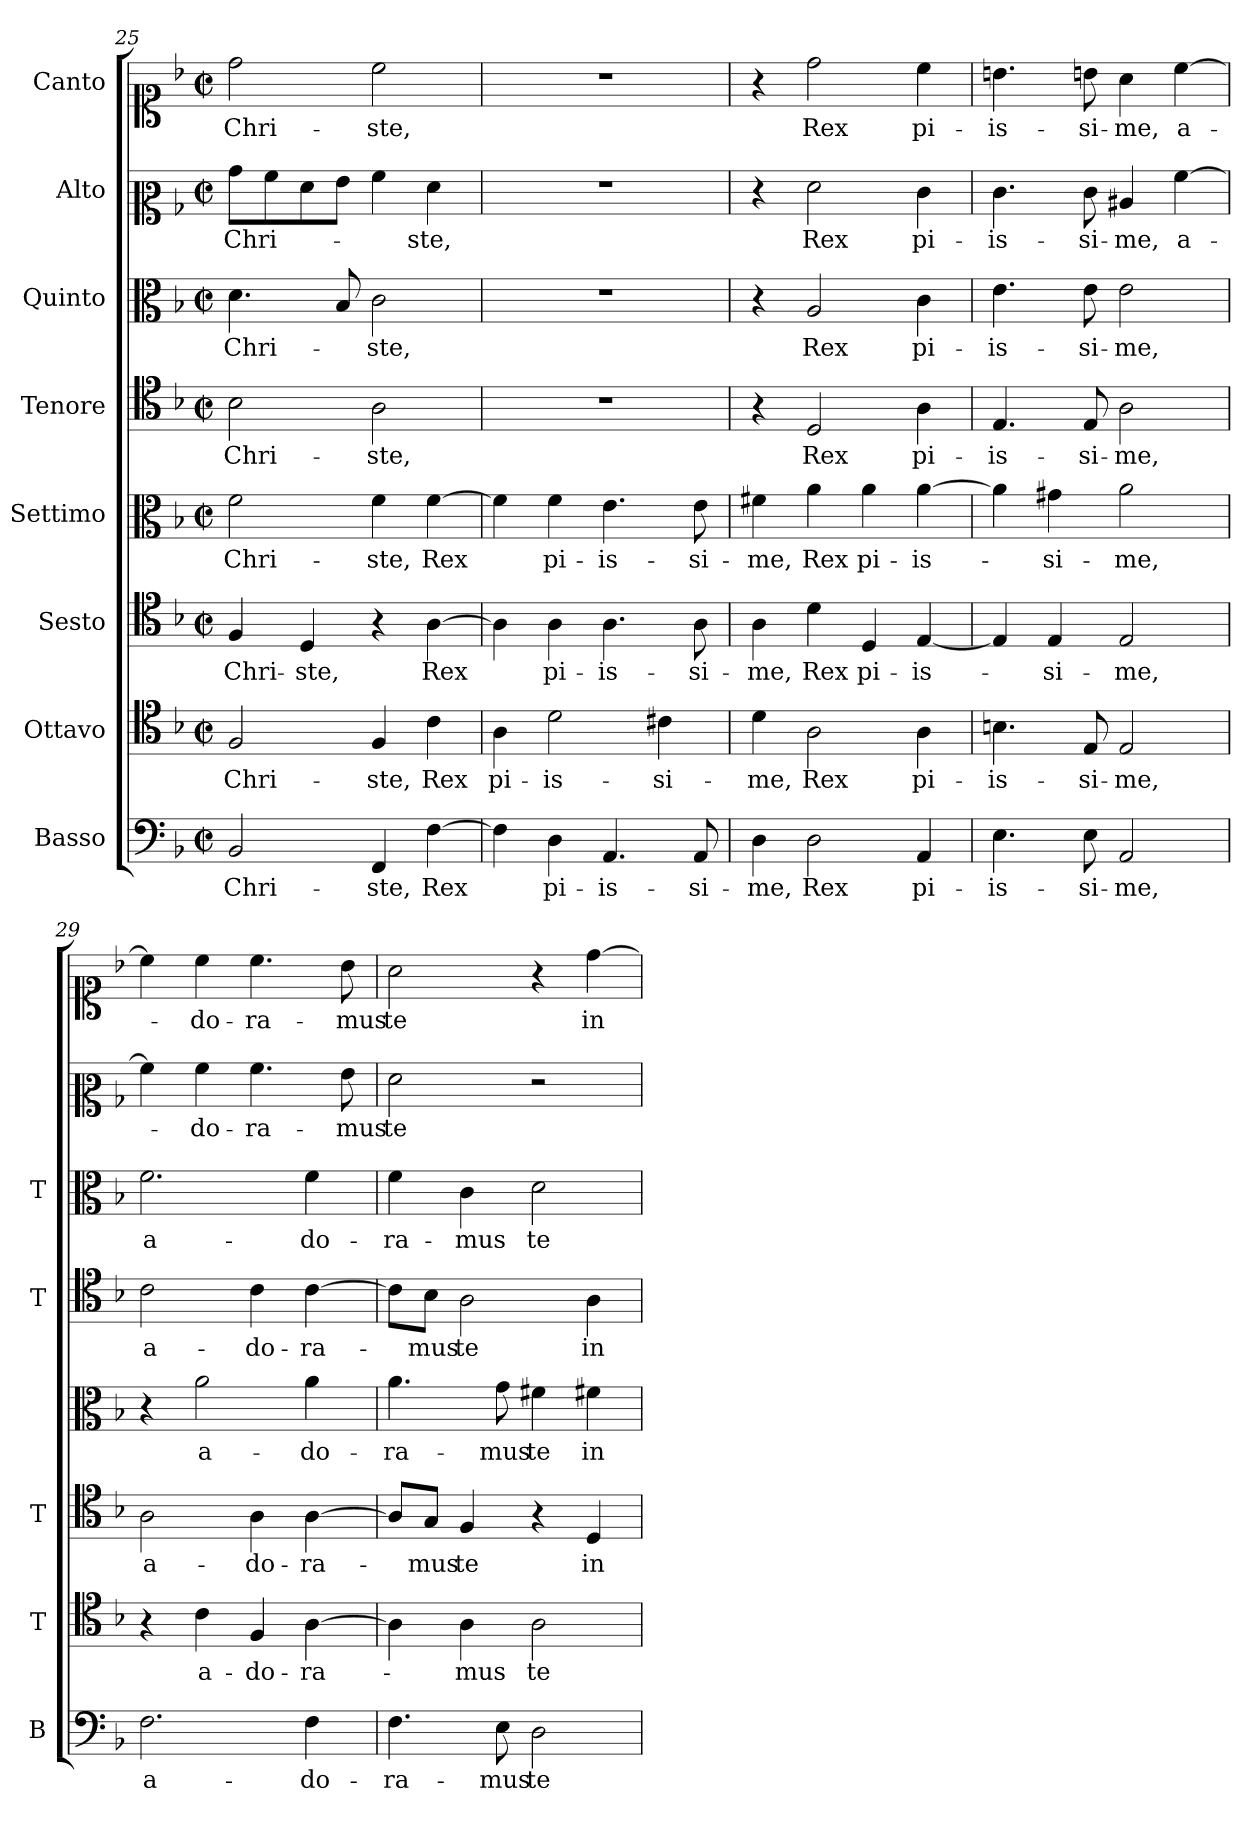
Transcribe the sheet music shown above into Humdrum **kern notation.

**kern	**text	**kern	**text	**kern	**text	**kern	**text	**kern	**text	**kern	**text	**kern	**text	**kern	**text
*part8	*part8	*part7	*part7	*part6	*part6	*part5	*part5	*part4	*part4	*part3	*part3	*part2	*part2	*part1	*part1
*staff8	*staff8	*staff7	*staff7	*staff6	*staff6	*staff5	*staff5	*staff4	*staff4	*staff3	*staff3	*staff2	*staff2	*staff1	*staff1
*I"Basso	*	*I"Ottavo	*	*I"Sesto	*	*I"Settimo	*	*I"Tenore	*	*I"Quinto	*	*I"Alto	*	*I"Canto	*
*I'B	*	*I'T	*	*I'T	*	*	*	*I'T	*	*I'T	*	*	*	*	*
*clefF4	*	*clefC4	*	*clefC4	*	*clefC3	*	*clefC4	*	*clefC3	*	*clefC2	*	*clefC1	*
*k[b-]	*	*k[b-]	*	*k[b-]	*	*k[b-]	*	*k[b-]	*	*k[b-]	*	*k[b-]	*	*k[b-]	*
*F:	*	*F:	*	*F:	*	*F:	*	*F:	*	*F:	*	*F:	*	*F:	*
*M2/2	*	*M2/2	*	*M2/2	*	*M2/2	*	*M2/2	*	*M2/2	*	*M2/2	*	*M2/2	*
*met(c|)	*	*met(c|)	*	*met(c|)	*	*met(c|)	*	*met(c|)	*	*met(c|)	*	*met(c|)	*	*met(c|)	*
=25	=25	=25	=25	=25	=25	=25	=25	=25	=25	=25	=25	=25	=25	=25	=25
!	!LO:LY:b	!	!LO:LY:b	!	!LO:LY:b	!	!LO:LY:b	!	!LO:LY:b	!	!LO:LY:b	!	!LO:LY:b	!	!LO:LY:b
2BB-/	Chri-	2F/	Chri-	4F/	Chri-	2f\	Chri-	2B-\	Chri-	4.d\	Chri-	8b-\L	Chri-	2dd\	Chri-
.	.	.	.	.	.	.	.	.	.	.	.	8a\	.	.	.
!	!	!	!	!	!LO:LY:b	!	!	!	!	!	!	!	!	!	!
.	.	.	.	4D/	-ste,	.	.	.	.	.	.	8f\	.	.	.
.	.	.	.	.	.	.	.	.	.	8B-/	.	8g\J	.	.	.
!	!LO:LY:b	!	!LO:LY:b	!	!	!	!LO:LY:b	!	!LO:LY:b	!	!LO:LY:b	!	!	!	!LO:LY:b
4FF/	-ste,	4F/	-ste,	4r	.	4f\	-ste,	2A\	-ste,	2c\	-ste,	4a\	.	2cc\	-ste,
!	!LO:LY:b	!	!LO:LY:b	!	!LO:LY:b	!	!LO:LY:b	!	!	!	!	!	!LO:LY:b	!	!
[>4F\	Rex	4c\	Rex	[>4A\	Rex	[>4f\	Rex	.	.	.	.	4f\	-ste,	.	.
!!LO:LB:g=z
=26	=26	=26	=26	=26	=26	=26	=26	=26	=26	=26	=26	=26	=26	=26	=26
!	!	!	!LO:LY:b	!	!	!	!	!	!	!	!	!	!	!	!
4F\]	.	4A\	pi-	4A\]	.	4f\]	.	1r	.	1r	.	1r	.	1r	.
!	!LO:LY:b	!	!LO:LY:b	!	!LO:LY:b	!	!LO:LY:b	!	!	!	!	!	!	!	!
4D\	pi-	2d\	-is-	4A\	pi-	4f\	pi-	.	.	.	.	.	.	.	.
!	!LO:LY:b	!	!	!	!LO:LY:b	!	!LO:LY:b	!	!	!	!	!	!	!	!
4.AA/	-is-	.	.	4.A\	-is-	4.e\	-is-	.	.	.	.	.	.	.	.
!	!	!	!LO:LY:b	!	!	!	!	!	!	!	!	!	!	!	!
.	.	4c#X\	-si-	.	.	.	.	.	.	.	.	.	.	.	.
!	!LO:LY:b	!	!	!	!LO:LY:b	!	!LO:LY:b	!	!	!	!	!	!	!	!
8AA/	-si-	.	.	8A\	-si-	8e\	-si-	.	.	.	.	.	.	.	.
=27	=27	=27	=27	=27	=27	=27	=27	=27	=27	=27	=27	=27	=27	=27	=27
!	!LO:LY:b	!	!LO:LY:b	!	!LO:LY:b	!	!LO:LY:b	!	!	!	!	!	!	!	!
4D\	-me,	4d\	-me,	4A\	-me,	4f#X\	-me,	4r	.	4r	.	4r	.	4r	.
!	!LO:LY:b	!	!LO:LY:b	!	!LO:LY:b	!	!LO:LY:b	!	!LO:LY:b	!	!LO:LY:b	!	!LO:LY:b	!	!LO:LY:b
2D\	Rex	2A\	Rex	4d\	Rex	4a\	Rex	2D/	Rex	2A/	Rex	2f\	Rex	2dd\	Rex
!	!	!	!	!	!LO:LY:b	!	!LO:LY:b	!	!	!	!	!	!	!	!
.	.	.	.	4D/	pi-	4a\	pi-	.	.	.	.	.	.	.	.
!	!LO:LY:b	!	!LO:LY:b	!	!LO:LY:b	!	!LO:LY:b	!	!LO:LY:b	!	!LO:LY:b	!	!LO:LY:b	!	!LO:LY:b
4AA/	pi-	4A\	pi-	[<4E/	-is-	[>4a\	-is-	4A\	pi-	4c\	pi-	4e\	pi-	4cc\	pi-
=28	=28	=28	=28	=28	=28	=28	=28	=28	=28	=28	=28	=28	=28	=28	=28
!	!LO:LY:b	!	!LO:LY:b	!	!	!	!	!	!LO:LY:b	!	!LO:LY:b	!	!LO:LY:b	!	!LO:LY:b
4.E\	-is-	4.Bn\	-is-	4E/]	.	4a\]	.	4.E/	-is-	4.e\	-is-	4.e\	-is-	4.bn\	-is-
!	!	!	!	!	!LO:LY:b	!	!LO:LY:b	!	!	!	!	!	!	!	!
.	.	.	.	4E/	-si-	4g#X\	-si-	.	.	.	.	.	.	.	.
!	!LO:LY:b	!	!LO:LY:b	!	!	!	!	!	!LO:LY:b	!	!LO:LY:b	!	!LO:LY:b	!	!LO:LY:b
8E\	-si-	8E/	-si-	.	.	.	.	8E/	-si-	8e\	-si-	8e\	-si-	8bn\	-si-
!	!LO:LY:b	!	!LO:LY:b	!	!LO:LY:b	!	!LO:LY:b	!	!LO:LY:b	!	!LO:LY:b	!	!LO:LY:b	!	!LO:LY:b
2AA/	-me,	2E/	-me,	2E/	-me,	2a\	-me,	2A\	-me,	2e\	-me,	4c#X/	-me,	4a\	-me,
!	!	!	!	!	!	!	!	!	!	!	!	!	!LO:LY:b	!	!LO:LY:b
.	.	.	.	.	.	.	.	.	.	.	.	[>4a\	a-	[>4cc\	a-
=29	=29	=29	=29	=29	=29	=29	=29	=29	=29	=29	=29	=29	=29	=29	=29
!	!LO:LY:b	!	!	!	!LO:LY:b	!	!	!	!LO:LY:b	!	!LO:LY:b	!	!	!	!
2.F\	a-	4r	.	2A\	a-	4r	.	2c\	a-	2.f\	a-	4a\]	.	4cc\]	.
!	!	!	!LO:LY:b	!	!	!	!LO:LY:b	!	!	!	!	!	!LO:LY:b	!	!LO:LY:b
.	.	4c\	a-	.	.	2a\	a-	.	.	.	.	4a\	-do-	4cc\	-do-
!	!	!	!LO:LY:b	!	!LO:LY:b	!	!	!	!LO:LY:b	!	!	!	!LO:LY:b	!	!LO:LY:b
.	.	4F/	-do-	4A\	-do-	.	.	4c\	-do-	.	.	4.a\	-ra-	4.cc\	-ra-
!	!LO:LY:b	!	!LO:LY:b	!	!LO:LY:b	!	!LO:LY:b	!	!LO:LY:b	!	!LO:LY:b	!	!	!	!
4F\	-do-	[>4A\	-ra-	[>4A\	-ra-	4a\	-do-	[>4c\	-ra-	4f\	-do-	.	.	.	.
!	!	!	!	!	!	!	!	!	!	!	!	!	!LO:LY:b	!	!LO:LY:b
.	.	.	.	.	.	.	.	.	.	.	.	8g\	-mus	8b-\	-mus
=30	=30	=30	=30	=30	=30	=30	=30	=30	=30	=30	=30	=30	=30	=30	=30
!	!LO:LY:b	!	!	!	!	!	!LO:LY:b	!	!	!	!LO:LY:b	!	!LO:LY:b	!	!LO:LY:b
4.F\	-ra-	4A\]	.	8A/L]	.	4.a\	-ra-	8c\L]	.	4f\	-ra-	2f\	te	2a\	te
!	!	!	!	!	!LO:LY:b	!	!	!	!LO:LY:b	!	!	!	!	!	!
.	.	.	.	8G/J	-mus	.	.	8B-\J	-mus	.	.	.	.	.	.
!	!	!	!LO:LY:b	!	!LO:LY:b	!	!	!	!LO:LY:b	!	!LO:LY:b	!	!	!	!
.	.	4A\	-mus	4F/	te	.	.	2A\	te	4c\	-mus	.	.	.	.
!	!LO:LY:b	!	!	!	!	!	!LO:LY:b	!	!	!	!	!	!	!	!
8E\	-mus	.	.	.	.	8g\	-mus	.	.	.	.	.	.	.	.
!	!LO:LY:b	!	!LO:LY:b	!	!	!	!LO:LY:b	!	!	!	!LO:LY:b	!	!	!	!
2D\	te	2A\	te	4r	.	4f#X\	te	.	.	2d\	te	2r	.	4r	.
!	!	!	!	!	!LO:LY:b	!	!LO:LY:b	!	!LO:LY:b	!	!	!	!	!	!LO:LY:b
.	.	.	.	4D/	in	4f#X\	in	4A\	in	.	.	.	.	[>4dd\	in
=	=	=	=	=	=	=	=	=	=	=	=	=	=	=	=
*-	*-	*-	*-	*-	*-	*-	*-	*-	*-	*-	*-	*-	*-	*-	*-
